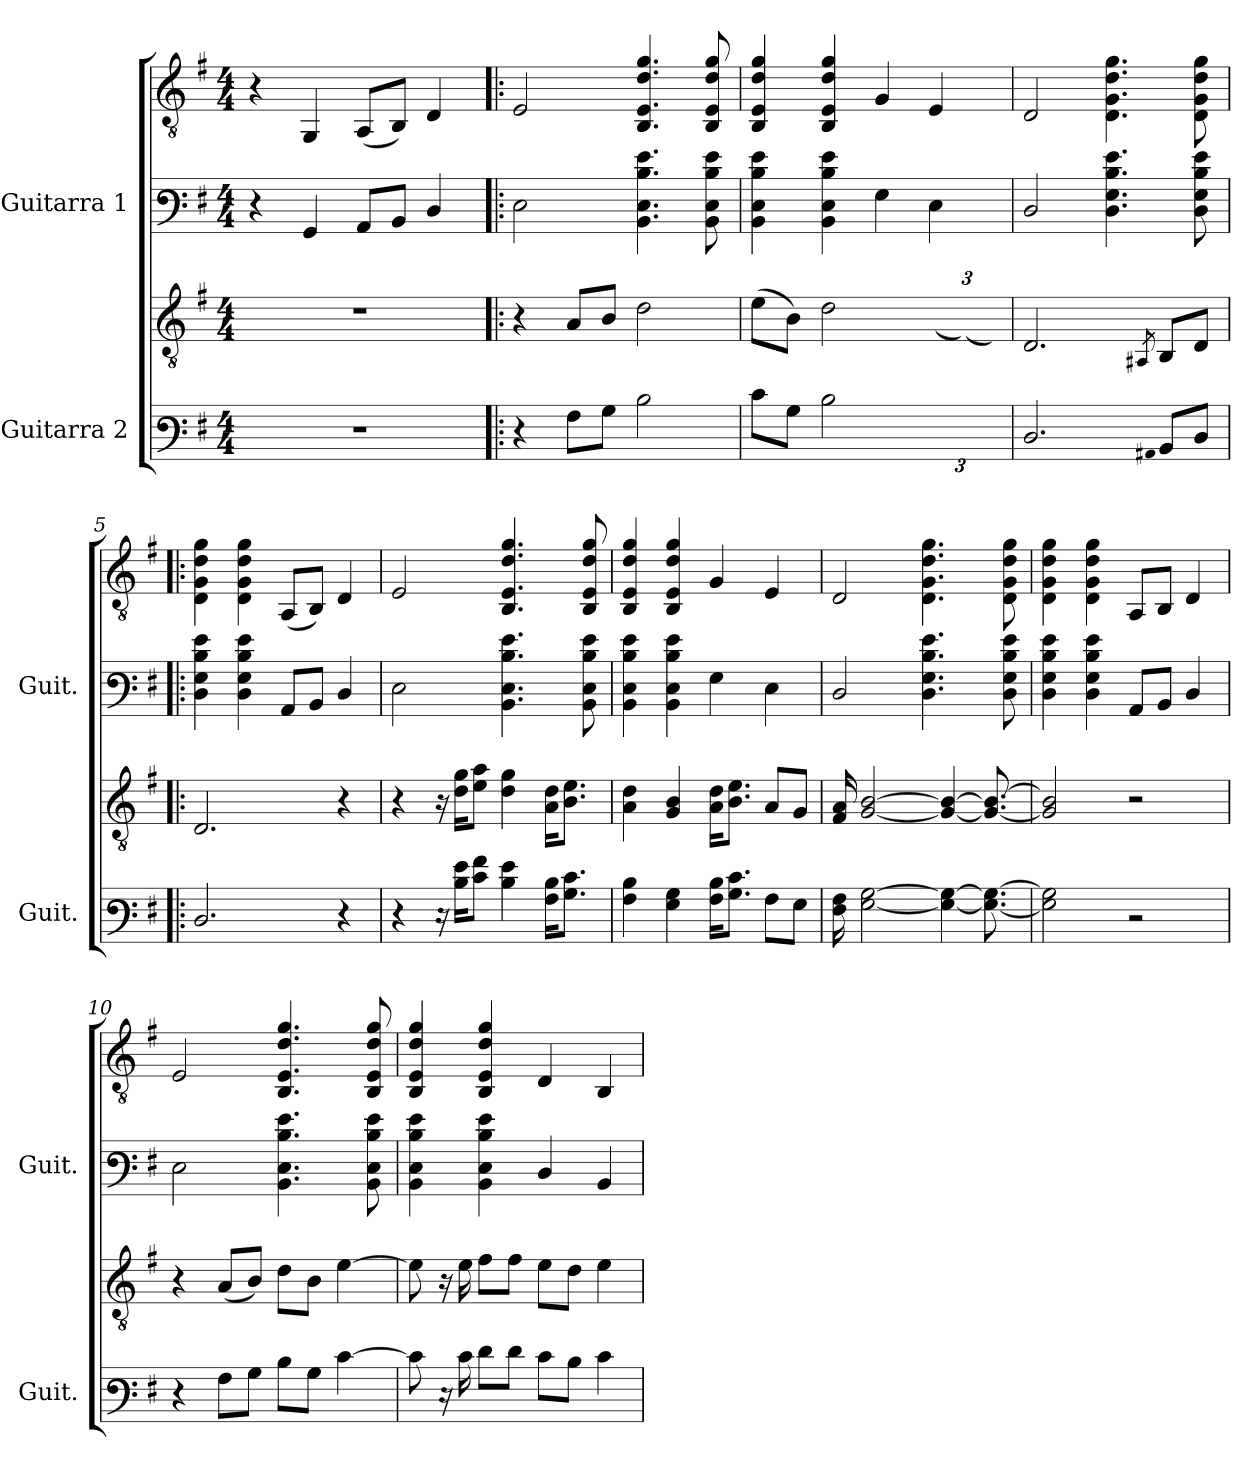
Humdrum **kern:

**kern	**kern	**kern	**kern
*part2	*part2	*part1	*part1
*staff4	*staff3	*staff2	*staff1
*I"Guitarra 2	*	*I"Guitarra 1	*
*I'Guit.	*	*I'Guit.	*
*stria6	*	*stria6	*
*	*clefGv2	*	*clefGv2
*k[f#]	*k[f#]	*k[f#]	*k[f#]
*M4/4	*M4/4	*M4/4	*M4/4
*MM90	*MM90	*MM90	*MM90
=1	=1	=1	=1
1r	1r	4r	4r
.	.	4GG	4GG/
.	.	8AAL	(<8AA/L
.	.	8BBJ	8BB/J)
.	.	4D	4D/
=2!|:	=2!|:	=2!|:	=2!|:
4r	4r	2E	2E/
8AL	8A/L	.	.
8BJ	8B/J	.	.
2d	2d\	4.BB 4.E 4.d 4.g	4.BB/ 4.E/ 4.d/ 4.g/
.	.	8BB 8E 8d 8g	8BB/ 8E/ 8d/ 8g/
=3	=3	=3	=3
8eL	(>8e\L	4BB 4E 4d 4g	4BB/ 4E/ 4d/ 4g/
8BJ	8B\J)	.	.
2d	2d\	4BB 4E 4d 4g	4BB/ 4E/ 4d/ 4g/
.	.	4G	4G/
*Xbrackettup	*Xbrackettup	*	*
12BLyy	(<12B/Lyy	4E	4E/
12A	(<12A/)	.	.
12GJ	12G/J)	.	.
=4	=4	=4	=4
2.D	2.D/	2D	2D/
.	.	4.D 4.G 4.d 4.g	4.D\ 4.G\ 4.d\ 4.g\
qAA#	8qAA#X/	.	.
8BBL	8BB/L	.	.
8DJ	8D/J	8D 8G 8d 8g	8D\ 8G\ 8d\ 8g\
!!LO:LB:g=z
=5!|:	=5!|:	=5!|:	=5!|:
2.D	2.D/	4D 4G 4d 4g	4D\ 4G\ 4d\ 4g\
.	.	4D 4G 4d 4g	4D\ 4G\ 4d\ 4g\
.	.	8AAL	(<8AA/L
.	.	8BBJ	8BB/J)
4r	4r	4D	4D/
=6	=6	=6	=6
4r	4r	2E	2E/
16r	16r	.	.
16d\ 16g\KL	16d\ 16g\KL	.	.
8e\ 8a\J	8e\ 8a\J	.	.
4d 4g	4d\ 4g\	4.BB 4.E 4.d 4.g	4.BB/ 4.E/ 4.d/ 4.g/
16A\ 16d\KL	16A\ 16d\KL	.	.
8.B\ 8.e\J	8.B\ 8.e\J	.	.
.	.	8BB 8E 8d 8g	8BB/ 8E/ 8d/ 8g/
=7	=7	=7	=7
4A 4d	4A\ 4d\	4BB 4E 4d 4g	4BB/ 4E/ 4d/ 4g/
4G 4B	4G/ 4B/	4BB 4E 4d 4g	4BB/ 4E/ 4d/ 4g/
16A\ 16d\KL	16A\ 16d\KL	4G	4G/
8.B\ 8.e\J	8.B\ 8.e\J	.	.
8AL	8A/L	4E	4E/
8GJ	8G/J	.	.
=8	=8	=8	=8
16F# 16A	16F#/ 16A/	2D	2D/
[2G [2B	[2G/ [2B/	.	.
.	.	4.D 4.G 4.d 4.g	4.D\ 4.G\ 4.d\ 4.g\
4G_ 4B_	4G/_ 4B/_	.	.
8.G_ 8.B_	8.G/_ 8.B/_	.	.
.	.	8D 8G 8d 8g	8D\ 8G\ 8d\ 8g\
!!LO:PB:g=z
=9	=9	=9	=9
2G] 2B]	2G/] 2B/]	4D 4G 4d 4g	4D\ 4G\ 4d\ 4g\
.	.	4D 4G 4d 4g	4D\ 4G\ 4d\ 4g\
2r	2r	8AAL	8AA/L
.	.	8BBJ	8BB/J
.	.	4D	4D/
=10	=10	=10	=10
4r	4r	2E	2E/
8AL	(<8A/L	.	.
8BJ	8B/J)	.	.
8dL	8d\L	4.BB 4.E 4.d 4.g	4.BB/ 4.E/ 4.d/ 4.g/
8BJ	8B\J	.	.
[4e	[4e\	.	.
.	.	8BB 8E 8d 8g	8BB/ 8E/ 8d/ 8g/
=11	=11	=11	=11
8e]	8e\]	4BB 4E 4d 4g	4BB/ 4E/ 4d/ 4g/
16r	16r	.	.
16e	16e\	.	.
8f#L	8f#\L	4BB 4E 4d 4g	4BB/ 4E/ 4d/ 4g/
8f#J	8f#\J	.	.
8eL	8e\L	4D	4D/
8dJ	8d\J	.	.
4e	4e\	4BB	4BB/
=	=	=	=
*-	*-	*-	*-
